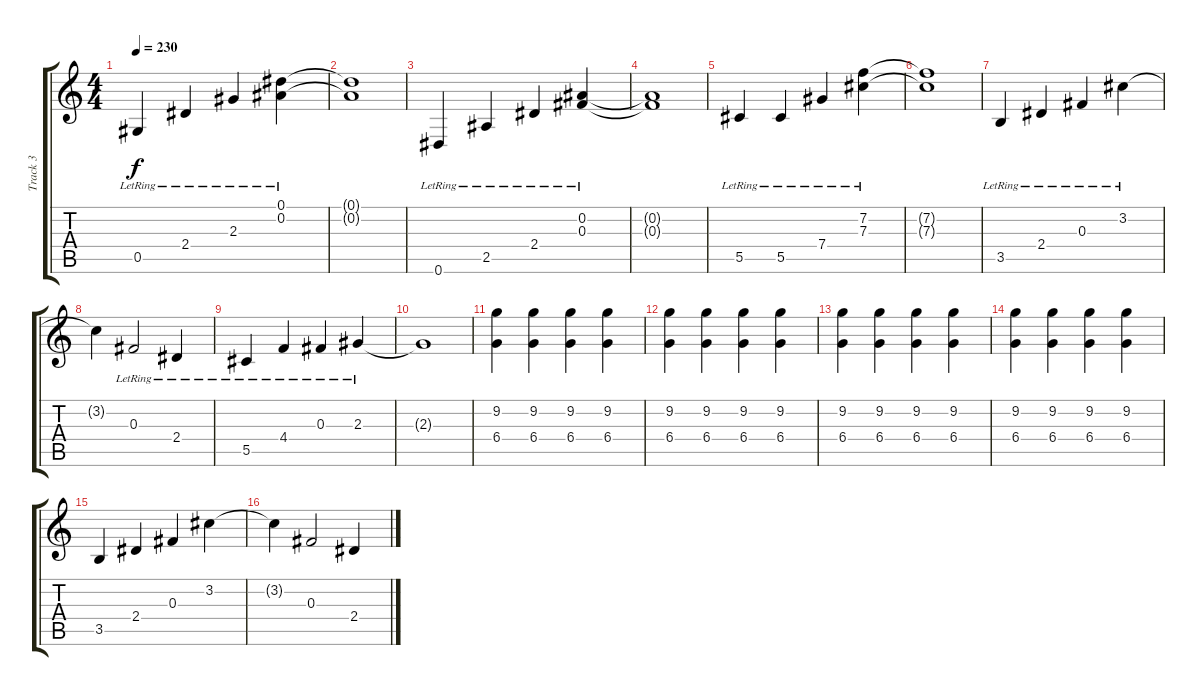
\track ("Track 3" "Track 3") {instrument distortionguitar}
\staff {score tabs}
\tuning (Eb4 Bb3 Gb3 Db3 Ab2 Eb2) {hide}
\ts (4 4)
\tempo 230
\clef g2
\ks c
0.5{lr}.4{dy f} 2.4{lr}.4 2.3{lr}.4 (0.1{lr} 0.2{lr}).4 |
(0.1{t} 0.2{t}).1 |
0.6{lr}.4 2.5{lr}.4 2.4{lr}.4 (0.2{lr} 0.3{lr}).4 |
(0.2{t} 0.3{t}).1 |
5.5{lr}.4 5.5{lr}.4 7.4{lr}.4 (7.2{lr} 7.3{lr}).4 |
(7.2{t} 7.3{t}).1 |
3.5{lr}.4 2.4{lr}.4 0.3{lr}.4 3.2{lr}.4 |
3.2{t}.4 0.3{lr}.2 2.4{lr}.4 |
5.5{lr}.4 4.4{lr}.4 0.3{lr}.4 2.3{lr}.4 |
2.3{t}.1 |
(9.2 6.4).4 (9.2 6.4).4 (9.2 6.4).4 (9.2 6.4).4 |
(9.2 6.4).4 (9.2 6.4).4 (9.2 6.4).4 (9.2 6.4).4 |
(9.2 6.4).4 (9.2 6.4).4 (9.2 6.4).4 (9.2 6.4).4 |
(9.2 6.4).4 (9.2 6.4).4 (9.2 6.4).4 (9.2 6.4).4 |
3.5.4 2.4.4 0.3.4 3.2.4 |
3.2{t}.4 0.3.2 2.4.4
